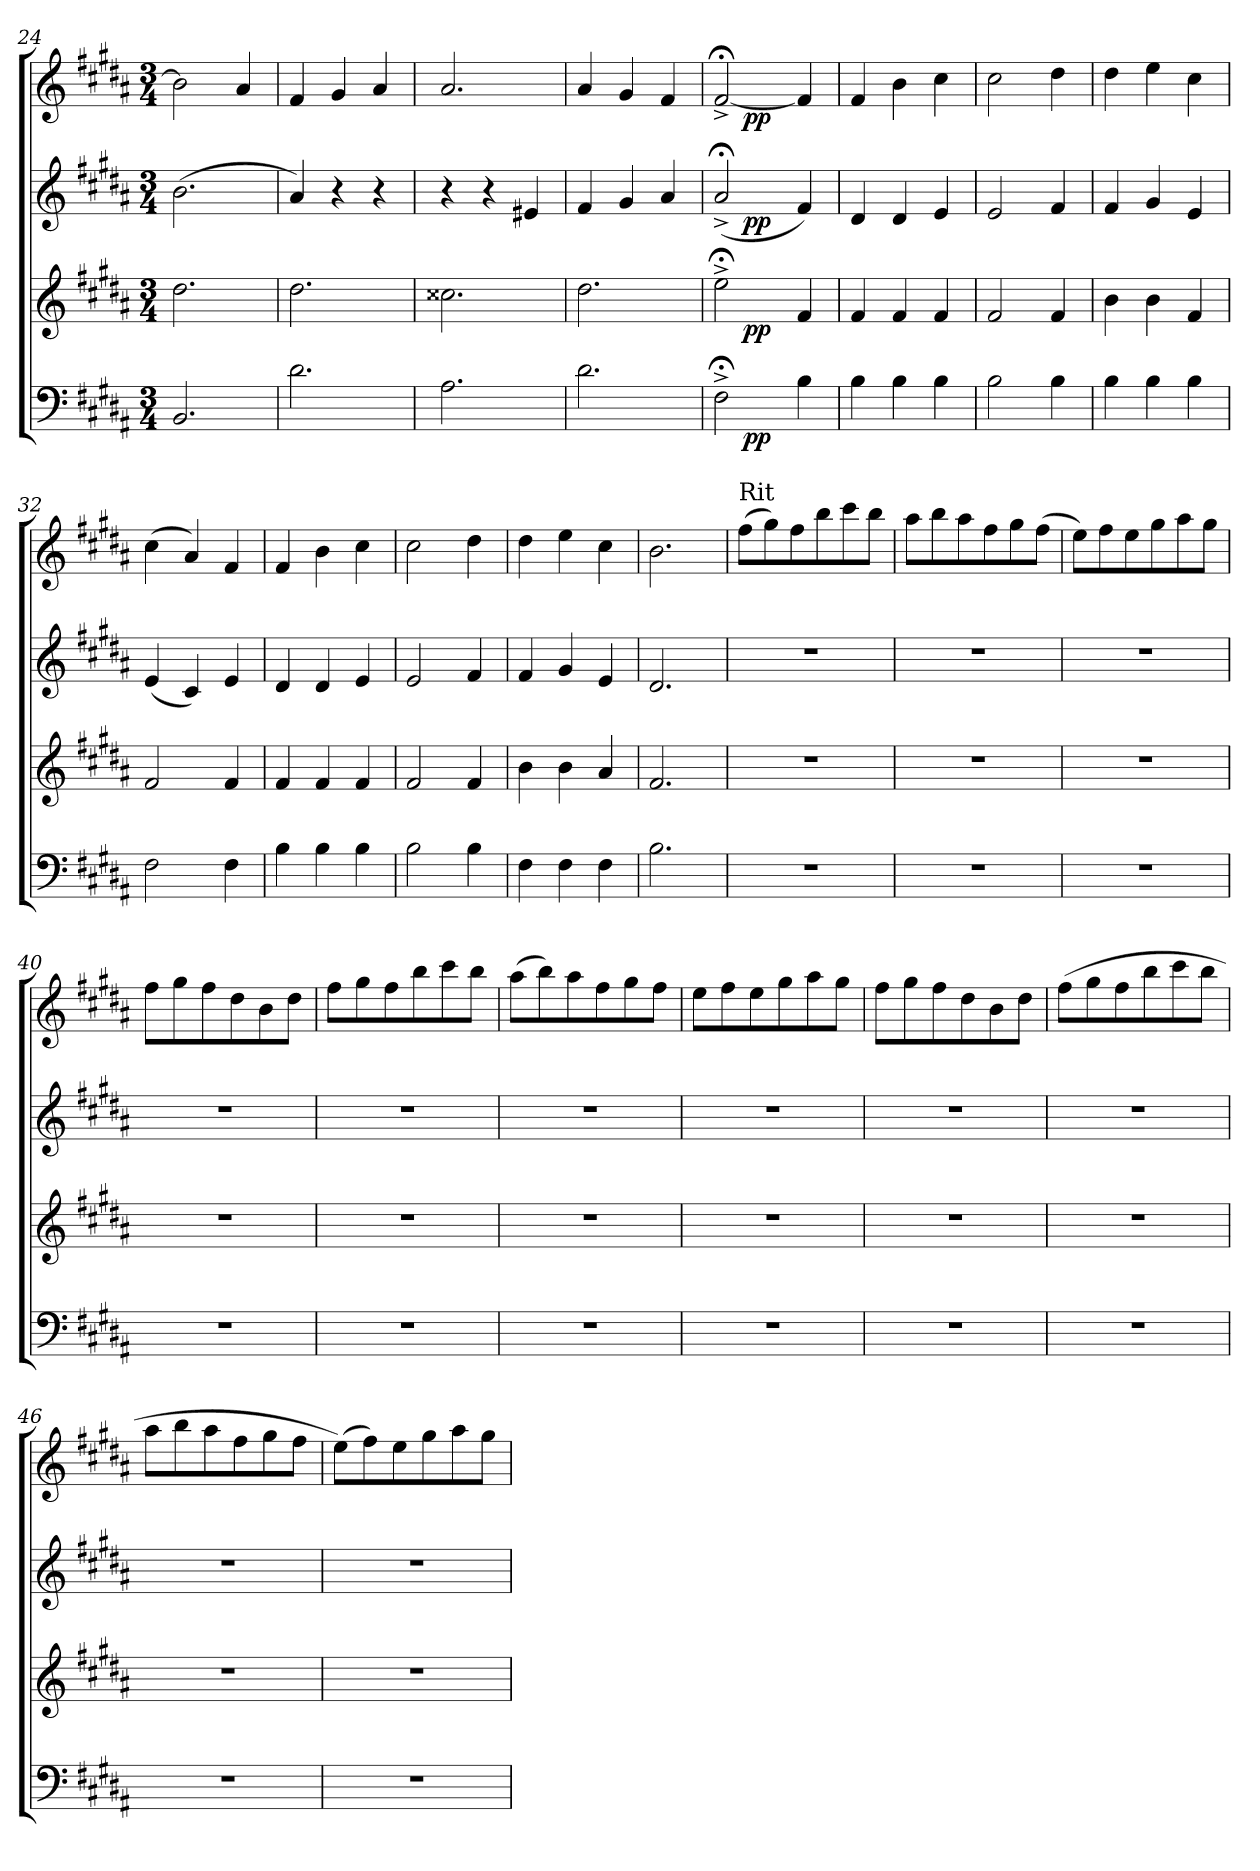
**kern	**dynam	**kern	**dynam	**kern	**dynam	**kern	**dynam
*part4	*part4	*part3	*part3	*part2	*part2	*part1	*part1
*staff4	*staff4	*staff3	*staff3	*staff2	*staff2	*staff1	*staff1
*clefF4	*	*clefG2	*	*clefG2	*	*clefG2	*
*k[f#c#g#d#a#]	*	*k[f#c#g#d#a#]	*	*k[f#c#g#d#a#]	*	*k[f#c#g#d#a#]	*
*B:	*	*B:	*	*B:	*	*B:	*
*M3/4	*	*M3/4	*	*M3/4	*	*M3/4	*
=24	=24	=24	=24	=24	=24	=24	=24
2.BB/	.	2.dd#\	.	(>2.b\	.	2b\]	.
.	.	.	.	.	.	4a#/	.
=25	=25	=25	=25	=25	=25	=25	=25
2.d#\	.	2.dd#\	.	4a#/)	.	4f#/	.
.	.	.	.	4r	.	4g#/	.
.	.	.	.	4r	.	4a#/	.
=26	=26	=26	=26	=26	=26	=26	=26
2.A#\	.	2.cc##X\	.	4r	.	2.a#/	.
.	.	.	.	4r	.	.	.
.	.	.	.	4e#X/	.	.	.
=27	=27	=27	=27	=27	=27	=27	=27
2.d#\	.	2.dd#\	.	4f#/	.	4a#/	.
.	.	.	.	4g#/	.	4g#/	.
.	.	.	.	4a#/	.	4f#/	.
=28	=28	=28	=28	=28	=28	=28	=28
*^	*	*^	*	*^	*	*^	*
2F#;<^>\	4ryy	.	2ee;<^>\	4ryy	.	(<2a#;<^</	4ryy	.	[2f#;<^</	4ryy	.
!	!	!LO:DY:b:cj	!	!	!LO:DY:b:cj	!	!	!LO:DY:b:cj	!	!	!LO:DY:b:cj
.	2ryy	pp	.	2ryy	pp	.	2ryy	pp	.	2ryy	pp
4B\	.	.	4f#/	.	.	4f#/)	.	.	4f#/]	.	.
*v	*v	*	*	*	*	*v	*v	*	*v	*v	*
*	*	*v	*v	*	*	*	*	*
!!LO:LB:g=z
=29	=29	=29	=29	=29	=29	=29	=29
4B\	.	4f#/	.	4d#/	.	4f#/	.
4B\	.	4f#/	.	4d#/	.	4b\	.
4B\	.	4f#/	.	4e/	.	4cc#\	.
=30	=30	=30	=30	=30	=30	=30	=30
2B\	.	2f#/	.	2e/	.	2cc#\	.
4B\	.	4f#/	.	4f#/	.	4dd#\	.
!!LO:LB:g=z
=31	=31	=31	=31	=31	=31	=31	=31
4B\	.	4b\	.	4f#/	.	4dd#\	.
4B\	.	4b\	.	4g#/	.	4ee\	.
4B\	.	4f#/	.	4e/	.	4cc#\	.
!!LO:PB:g=z
=32	=32	=32	=32	=32	=32	=32	=32
2F#\	.	2f#/	.	(<4e/	.	(>4cc#\	.
.	.	.	.	4c#/)	.	4a#/)	.
4F#\	.	4f#/	.	4e/	.	4f#/	.
=33	=33	=33	=33	=33	=33	=33	=33
4B\	.	4f#/	.	4d#/	.	4f#/	.
4B\	.	4f#/	.	4d#/	.	4b\	.
4B\	.	4f#/	.	4e/	.	4cc#\	.
=34	=34	=34	=34	=34	=34	=34	=34
2B\	.	2f#/	.	2e/	.	2cc#\	.
4B\	.	4f#/	.	4f#/	.	4dd#\	.
=35	=35	=35	=35	=35	=35	=35	=35
4F#\	.	4b\	.	4f#/	.	4dd#\	.
4F#\	.	4b\	.	4g#/	.	4ee\	.
4F#\	.	4a#/	.	4e/	.	4cc#\	.
=36	=36	=36	=36	=36	=36	=36	=36
2.B\	.	2.f#/	.	2.d#/	.	2.b\	.
=37	=37	=37	=37	=37	=37	=37	=37
!	!	!	!	!	!	!LO:TX:a:t=Rit	!
!LO:N:vis=2	!	!LO:N:vis=2	!	!LO:N:vis=2	!	!	!
2.r	.	2.r	.	2.r	.	(>8ff#\L	.
.	.	.	.	.	.	8gg#\)	.
.	.	.	.	.	.	8ff#\	.
.	.	.	.	.	.	8bb\	.
.	.	.	.	.	.	8ccc#\	.
.	.	.	.	.	.	8bb\J	.
=38	=38	=38	=38	=38	=38	=38	=38
!LO:N:vis=2	!	!LO:N:vis=2	!	!LO:N:vis=2	!	!	!
2.r	.	2.r	.	2.r	.	8aa#\L	.
.	.	.	.	.	.	8bb\	.
.	.	.	.	.	.	8aa#\	.
.	.	.	.	.	.	8ff#\	.
.	.	.	.	.	.	8gg#\	.
.	.	.	.	.	.	(>8ff#\J	.
!!LO:LB:g=z
=39	=39	=39	=39	=39	=39	=39	=39
!LO:N:vis=2	!	!LO:N:vis=2	!	!LO:N:vis=2	!	!	!
2.r	.	2.r	.	2.r	.	8ee\L)	.
.	.	.	.	.	.	8ff#\	.
.	.	.	.	.	.	8ee\	.
.	.	.	.	.	.	8gg#\	.
.	.	.	.	.	.	8aa#\	.
.	.	.	.	.	.	8gg#\J	.
=40	=40	=40	=40	=40	=40	=40	=40
!LO:N:vis=2	!	!LO:N:vis=2	!	!LO:N:vis=2	!	!	!
2.r	.	2.r	.	2.r	.	8ff#\L	.
.	.	.	.	.	.	8gg#\	.
.	.	.	.	.	.	8ff#\	.
.	.	.	.	.	.	8dd#\	.
.	.	.	.	.	.	8b\	.
.	.	.	.	.	.	8dd#\J	.
=41	=41	=41	=41	=41	=41	=41	=41
!LO:N:vis=2	!	!LO:N:vis=2	!	!LO:N:vis=2	!	!	!
2.r	.	2.r	.	2.r	.	8ff#\L	.
.	.	.	.	.	.	8gg#\	.
.	.	.	.	.	.	8ff#\	.
.	.	.	.	.	.	8bb\	.
.	.	.	.	.	.	8ccc#\	.
.	.	.	.	.	.	8bb\J	.
=42	=42	=42	=42	=42	=42	=42	=42
!LO:N:vis=2	!	!LO:N:vis=2	!	!LO:N:vis=2	!	!	!
2.r	.	2.r	.	2.r	.	(>8aa#\L	.
.	.	.	.	.	.	8bb\)	.
.	.	.	.	.	.	8aa#\	.
.	.	.	.	.	.	8ff#\	.
.	.	.	.	.	.	8gg#\	.
.	.	.	.	.	.	8ff#\J	.
=43	=43	=43	=43	=43	=43	=43	=43
!LO:N:vis=2	!	!LO:N:vis=2	!	!LO:N:vis=2	!	!	!
2.r	.	2.r	.	2.r	.	8ee\L	.
.	.	.	.	.	.	8ff#\	.
.	.	.	.	.	.	8ee\	.
.	.	.	.	.	.	8gg#\	.
.	.	.	.	.	.	8aa#\	.
.	.	.	.	.	.	8gg#\J	.
=44	=44	=44	=44	=44	=44	=44	=44
!LO:N:vis=2	!	!LO:N:vis=2	!	!LO:N:vis=2	!	!	!
2.r	.	2.r	.	2.r	.	8ff#\L	.
.	.	.	.	.	.	8gg#\	.
.	.	.	.	.	.	8ff#\	.
.	.	.	.	.	.	8dd#\	.
.	.	.	.	.	.	8b\	.
.	.	.	.	.	.	8dd#\J	.
!!LO:LB:g=z
=45	=45	=45	=45	=45	=45	=45	=45
!LO:N:vis=2	!	!LO:N:vis=2	!	!LO:N:vis=2	!	!	!
2.r	.	2.r	.	2.r	.	(>8ff#\L	.
.	.	.	.	.	.	8gg#\	.
.	.	.	.	.	.	8ff#\	.
.	.	.	.	.	.	8bb\	.
.	.	.	.	.	.	8ccc#\	.
.	.	.	.	.	.	8bb\J	.
=46	=46	=46	=46	=46	=46	=46	=46
!LO:N:vis=2	!	!LO:N:vis=2	!	!LO:N:vis=2	!	!	!
2.r	.	2.r	.	2.r	.	8aa#\L	.
.	.	.	.	.	.	8bb\	.
.	.	.	.	.	.	8aa#\	.
.	.	.	.	.	.	8ff#\	.
.	.	.	.	.	.	8gg#\	.
.	.	.	.	.	.	8ff#\J	.
=47	=47	=47	=47	=47	=47	=47	=47
!LO:N:vis=2	!	!LO:N:vis=2	!	!LO:N:vis=2	!	!	!
2.r	.	2.r	.	2.r	.	(>8ee\L)	.
.	.	.	.	.	.	8ff#\)	.
.	.	.	.	.	.	8ee\	.
.	.	.	.	.	.	8gg#\	.
.	.	.	.	.	.	8aa#\	.
.	.	.	.	.	.	8gg#\J	.
=	=	=	=	=	=	=	=
*-	*-	*-	*-	*-	*-	*-	*-
